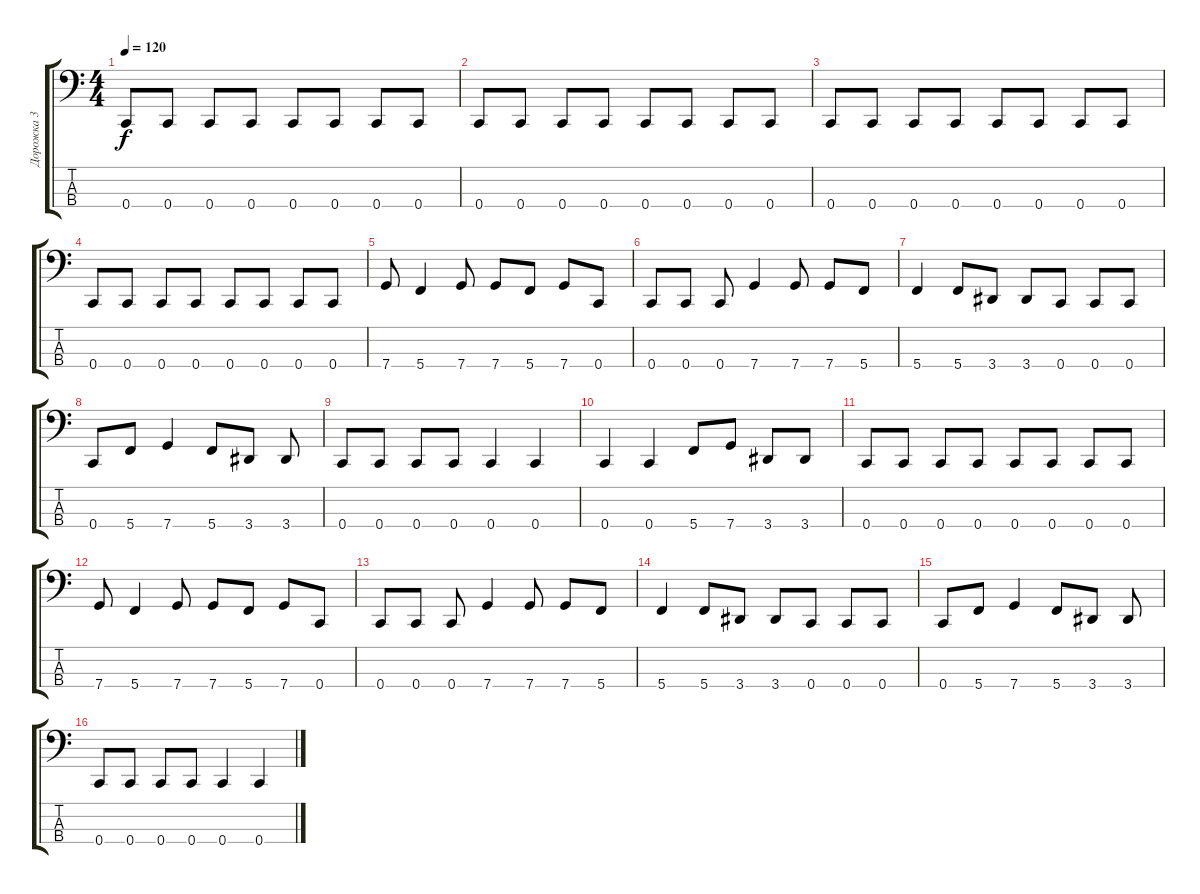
\track ("Дорожка 3" "Дорожка 3") {instrument acousticguitarsteel}
\staff {score tabs}
\tuning (F2 C2 A1 C1) {hide}
\ts (4 4)
\tempo 120
\clef f4
\ks c
0.4.8{dy f} 0.4.8 0.4.8 0.4.8 0.4.8 0.4.8 0.4.8 0.4.8 |
0.4.8 0.4.8 0.4.8 0.4.8 0.4.8 0.4.8 0.4.8 0.4.8 |
0.4.8 0.4.8 0.4.8 0.4.8 0.4.8 0.4.8 0.4.8 0.4.8 |
0.4.8 0.4.8 0.4.8 0.4.8 0.4.8 0.4.8 0.4.8 0.4.8 |
7.4.8 5.4.4 7.4.8 7.4.8 5.4.8 7.4.8 0.4.8 |
0.4.8 0.4.8 0.4.8 7.4.4 7.4.8 7.4.8 5.4.8 |
5.4.4 5.4.8 3.4.8 3.4.8 0.4.8 0.4.8 0.4.8 |
0.4.8 5.4.8 7.4.4 5.4.8 3.4.8 3.4.8 |
0.4.8 0.4.8 0.4.8 0.4.8 0.4.4 0.4.4 |
0.4.4 0.4.4 5.4.8 7.4.8 3.4.8 3.4.8 |
0.4.8 0.4.8 0.4.8 0.4.8 0.4.8 0.4.8 0.4.8 0.4.8 |
7.4.8 5.4.4 7.4.8 7.4.8 5.4.8 7.4.8 0.4.8 |
0.4.8 0.4.8 0.4.8 7.4.4 7.4.8 7.4.8 5.4.8 |
5.4.4 5.4.8 3.4.8 3.4.8 0.4.8 0.4.8 0.4.8 |
0.4.8 5.4.8 7.4.4 5.4.8 3.4.8 3.4.8 |
0.4.8 0.4.8 0.4.8 0.4.8 0.4.4 0.4.4
